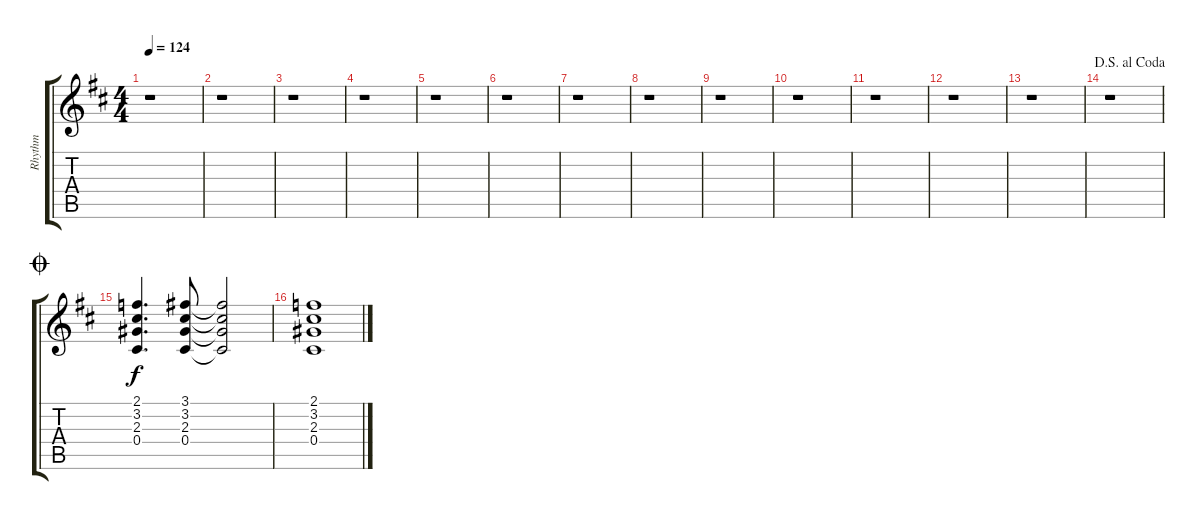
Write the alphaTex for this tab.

\track ("Rhythm" "Rhythm") {instrument distortionguitar}
\staff {score tabs}
\tuning (Eb4 Bb3 Gb3 Db3 Ab2 Eb2) {hide}
\ts (4 4)
\tempo 124
\clef g2
\ks d
r.1{dy f} |
r.1 |
r.1 |
r.1 |
r.1 |
r.1 |
r.1 |
r.1 |
r.1 |
r.1 |
r.1 |
r.1 |
r.1 |
\jump dalsegnoalcoda
r.1 |
\jump coda
(2.1 3.2 2.3 0.4).4{d} (3.1 3.2 2.3 0.4).8 (3.1{t} 3.2{t} 2.3{t} 0.4{t}).2 |
(2.1 3.2 2.3 0.4).1
